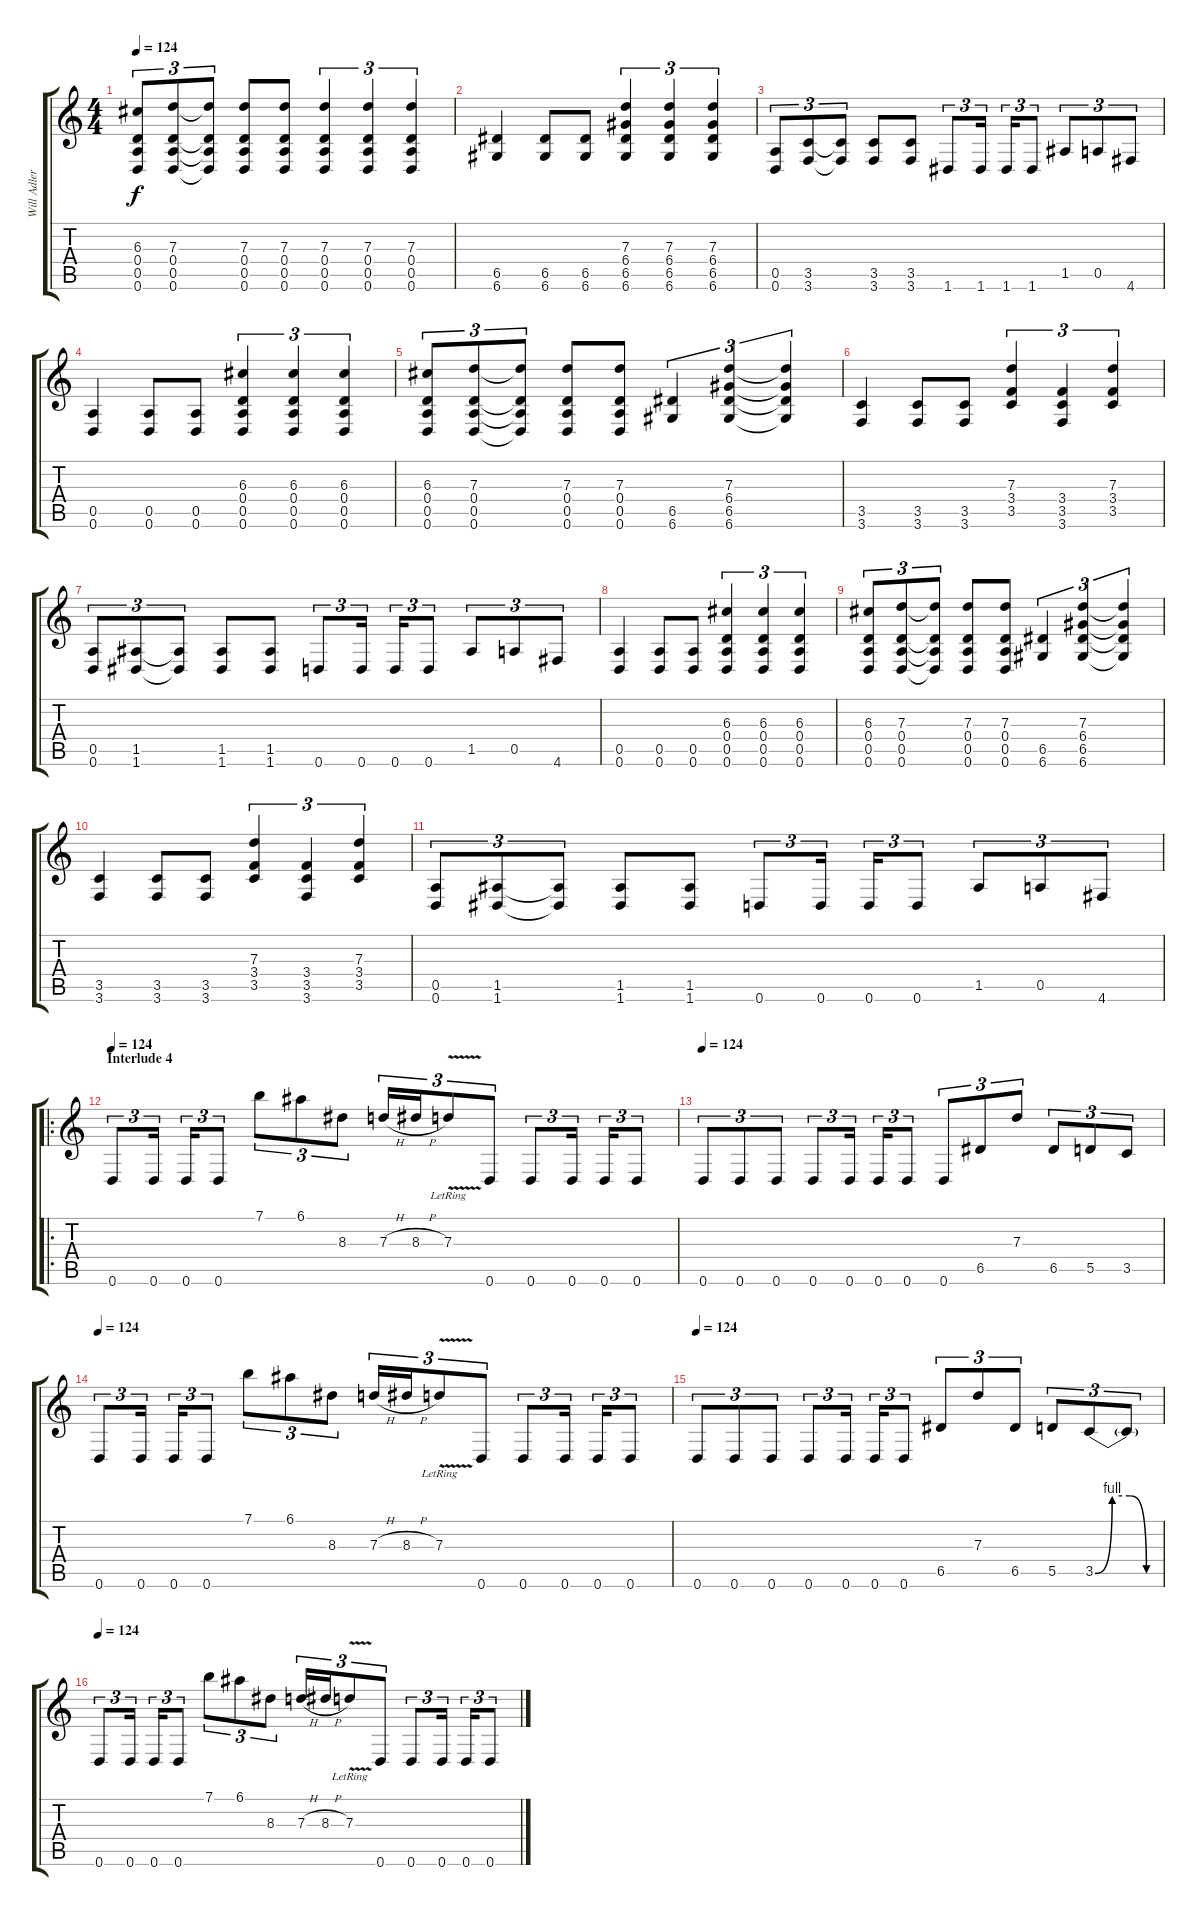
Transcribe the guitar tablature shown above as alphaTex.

\track ("Will Adler - Rhythm" "Will Adler") {instrument distortionguitar}
\staff {score tabs}
\tuning (E4 B3 G3 D3 A2 D2) {hide}
\ts (4 4)
\tempo 124
\clef g2
\ks c
(6.3 0.4 0.5 0.6).8{tu (3 2) dy f} (7.3 0.4 0.5 0.6).8{tu (3 2)} (7.3{t} 0.4{t} 0.5{t} 0.6{t}).8{tu (3 2)} (7.3 0.4 0.5 0.6).8 (7.3 0.4 0.5 0.6).8 (7.3 0.4 0.5 0.6).4{tu (3 2)} (7.3 0.4 0.5 0.6).4{tu (3 2)} (7.3 0.4 0.5 0.6).4{tu (3 2)} |
(6.5 6.6).4 (6.5 6.6).8 (6.5 6.6).8 (7.3 6.4 6.5 6.6).4{tu (3 2)} (7.3 6.4 6.5 6.6).4{tu (3 2)} (7.3 6.4 6.5 6.6).4{tu (3 2)} |
(0.5 0.6).8{tu (3 2)} (3.5 3.6).8{tu (3 2)} (3.5{t} 3.6{t}).8{tu (3 2)} (3.5 3.6).8 (3.5 3.6).8 1.6.8{tu (3 2)} 1.6.16{tu (3 2)} 1.6.16{tu (3 2)} 1.6.8{tu (3 2)} 1.5.8{tu (3 2)} 0.5.8{tu (3 2)} 4.6.8{tu (3 2)} |
(0.5 0.6).4 (0.5 0.6).8 (0.5 0.6).8 (6.3 0.4 0.5 0.6).4{tu (3 2)} (6.3 0.4 0.5 0.6).4{tu (3 2)} (6.3 0.4 0.5 0.6).4{tu (3 2)} |
(6.3 0.4 0.5 0.6).8{tu (3 2)} (7.3 0.4 0.5 0.6).8{tu (3 2)} (7.3{t} 0.4{t} 0.5{t} 0.6{t}).8{tu (3 2)} (7.3 0.4 0.5 0.6).8 (7.3 0.4 0.5 0.6).8 (6.5 6.6).4{tu (3 2)} (7.3 6.4 6.5 6.6).4{tu (3 2)} (7.3{t} 6.4{t} 6.5{t} 6.6{t}).4{tu (3 2)} |
(3.5 3.6).4 (3.5 3.6).8 (3.5 3.6).8 (7.3 3.4 3.5).4{tu (3 2)} (3.4 3.5 3.6).4{tu (3 2)} (7.3 3.4 3.5).4{tu (3 2)} |
(0.5 0.6).8{tu (3 2)} (1.5 1.6).8{tu (3 2)} (1.5{t} 1.6{t}).8{tu (3 2)} (1.5 1.6).8 (1.5 1.6).8 0.6.8{tu (3 2)} 0.6.16{tu (3 2)} 0.6.16{tu (3 2)} 0.6.8{tu (3 2)} 1.5.8{tu (3 2)} 0.5.8{tu (3 2)} 4.6.8{tu (3 2)} |
(0.5 0.6).4 (0.5 0.6).8 (0.5 0.6).8 (6.3 0.4 0.5 0.6).4{tu (3 2)} (6.3 0.4 0.5 0.6).4{tu (3 2)} (6.3 0.4 0.5 0.6).4{tu (3 2)} |
(6.3 0.4 0.5 0.6).8{tu (3 2)} (7.3 0.4 0.5 0.6).8{tu (3 2)} (7.3{t} 0.4{t} 0.5{t} 0.6{t}).8{tu (3 2)} (7.3 0.4 0.5 0.6).8 (7.3 0.4 0.5 0.6).8 (6.5 6.6).4{tu (3 2)} (7.3 6.4 6.5 6.6).4{tu (3 2)} (7.3{t} 6.4{t} 6.5{t} 6.6{t}).4{tu (3 2)} |
(3.5 3.6).4 (3.5 3.6).8 (3.5 3.6).8 (7.3 3.4 3.5).4{tu (3 2)} (3.4 3.5 3.6).4{tu (3 2)} (7.3 3.4 3.5).4{tu (3 2)} |
(0.5 0.6).8{tu (3 2)} (1.5 1.6).8{tu (3 2)} (1.5{t} 1.6{t}).8{tu (3 2)} (1.5 1.6).8 (1.5 1.6).8 0.6.8{tu (3 2)} 0.6.16{tu (3 2)} 0.6.16{tu (3 2)} 0.6.8{tu (3 2)} 1.5.8{tu (3 2)} 0.5.8{tu (3 2)} 4.6.8{tu (3 2)} |
\ro
\section ("" "Interlude 4")
\tempo 124
0.6.8{tu (3 2)} 0.6.16{tu (3 2)} 0.6.16{tu (3 2)} 0.6.8{tu (3 2)} 7.1.8{tu (3 2)} 6.1.8{tu (3 2)} 8.3.8{tu (3 2)} 7.3{h}.16{tu (3 2)} 8.3{h}.16{tu (3 2)} 7.3{v lr}.8{tu (3 2)} 0.6.8{tu (3 2)} 0.6.8{tu (3 2)} 0.6.16{tu (3 2)} 0.6.16{tu (3 2)} 0.6.8{tu (3 2)} |
\tempo 124
0.6.8{tu (3 2)} 0.6.8{tu (3 2)} 0.6.8{tu (3 2)} 0.6.8{tu (3 2)} 0.6.16{tu (3 2)} 0.6.16{tu (3 2)} 0.6.8{tu (3 2)} 0.6.8{tu (3 2)} 6.5.8{tu (3 2)} 7.3.8{tu (3 2)} 6.5.8{tu (3 2)} 5.5.8{tu (3 2)} 3.5.8{tu (3 2)} |
\tempo 124
0.6.8{tu (3 2)} 0.6.16{tu (3 2)} 0.6.16{tu (3 2)} 0.6.8{tu (3 2)} 7.1.8{tu (3 2)} 6.1.8{tu (3 2)} 8.3.8{tu (3 2)} 7.3{h}.16{tu (3 2)} 8.3{h}.16{tu (3 2)} 7.3{v lr}.8{tu (3 2)} 0.6.8{tu (3 2)} 0.6.8{tu (3 2)} 0.6.16{tu (3 2)} 0.6.16{tu (3 2)} 0.6.8{tu (3 2)} |
\tempo 124
0.6.8{tu (3 2)} 0.6.8{tu (3 2)} 0.6.8{tu (3 2)} 0.6.8{tu (3 2)} 0.6.16{tu (3 2)} 0.6.16{tu (3 2)} 0.6.8{tu (3 2)} 6.5.8{tu (3 2)} 7.3.8{tu (3 2)} 6.5.8{tu (3 2)} 5.5.8{tu (3 2)} 3.5{be (custom 0 0 15 4 30 4 45 0 60 0)}.8{tu (3 2)} 3.5{t}.8{tu (3 2)} |
\tempo 124
0.6.8{tu (3 2)} 0.6.16{tu (3 2)} 0.6.16{tu (3 2)} 0.6.8{tu (3 2)} 7.1.8{tu (3 2)} 6.1.8{tu (3 2)} 8.3.8{tu (3 2)} 7.3{h}.16{tu (3 2)} 8.3{h}.16{tu (3 2)} 7.3{v lr}.8{tu (3 2)} 0.6.8{tu (3 2)} 0.6.8{tu (3 2)} 0.6.16{tu (3 2)} 0.6.16{tu (3 2)} 0.6.8{tu (3 2)}
